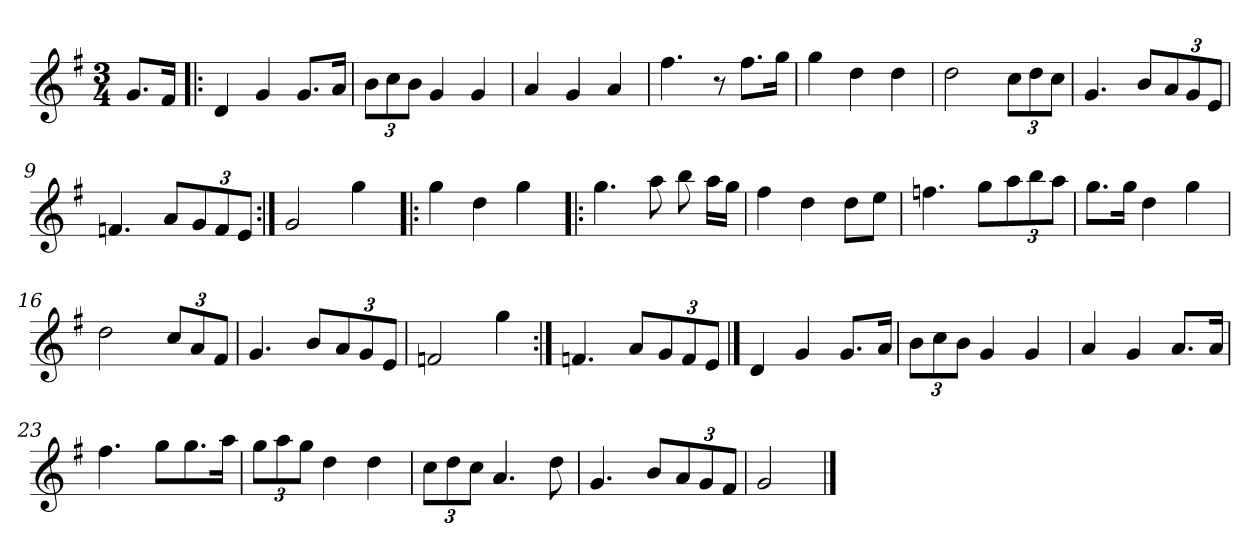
**kern
*part1
*staff1
*clefG2
*k[f#]
*G:
*M3/4
=1
8.g/L
16f#/Jk
=2!|:
4d/
4g/
8.g/L
16a/Jk
=3
*Xbrackettup
12b\L
12cc\
12b\J
4g/
4g/
=4
4a/
4g/
4a/
=5
4.ff#\
8r
8.ff#\L
16gg\Jk
=6
4gg\
4dd\
4dd\
=7
2dd\
12cc\L
12dd\
12cc\J
=8
4.g/
8b/L
12a/
12g/
12e/J
=9
4.fn/
8a/L
12g/
12f/
12e/J
=10:|!
2g/
4gg\
!!LO:LB:g=z
=11|!:
4gg\
4dd\
4gg\
=12
4.gg\
8aa\
8bb\
16aa\LL
16gg\JJ
=13
4ff#\
4dd\
8dd\L
8ee\J
=14
4.ffn\
8gg\L
12aa\
12bb\
12aa\J
=15
8.gg\L
16gg\Jk
4dd\
4gg\
=16
2dd\
12cc/L
12a/
12f#/J
=17
4.g/
8b/L
12a/
12g/
12e/J
=18
2fn/
4gg\
=19:|!
4.fn/
8a/L
12g/
12f/
12e/J
!!LO:LB:g=z
==20
4d/
4g/
8.g/L
16a/Jk
=21
12b\L
12cc\
12b\J
4g/
4g/
=22
4a/
4g/
8.a/L
16a/Jk
=23
4.ff#\
8gg\L
8.gg\
16aa\Jk
=24
12gg\L
12aa\
12gg\J
4dd\
4dd\
=25
12cc\L
12dd\
12cc\J
4.a/
8dd\
=26
4.g/
8b/L
12a/
12g/
12f#/J
=27
2g/
==
*-
